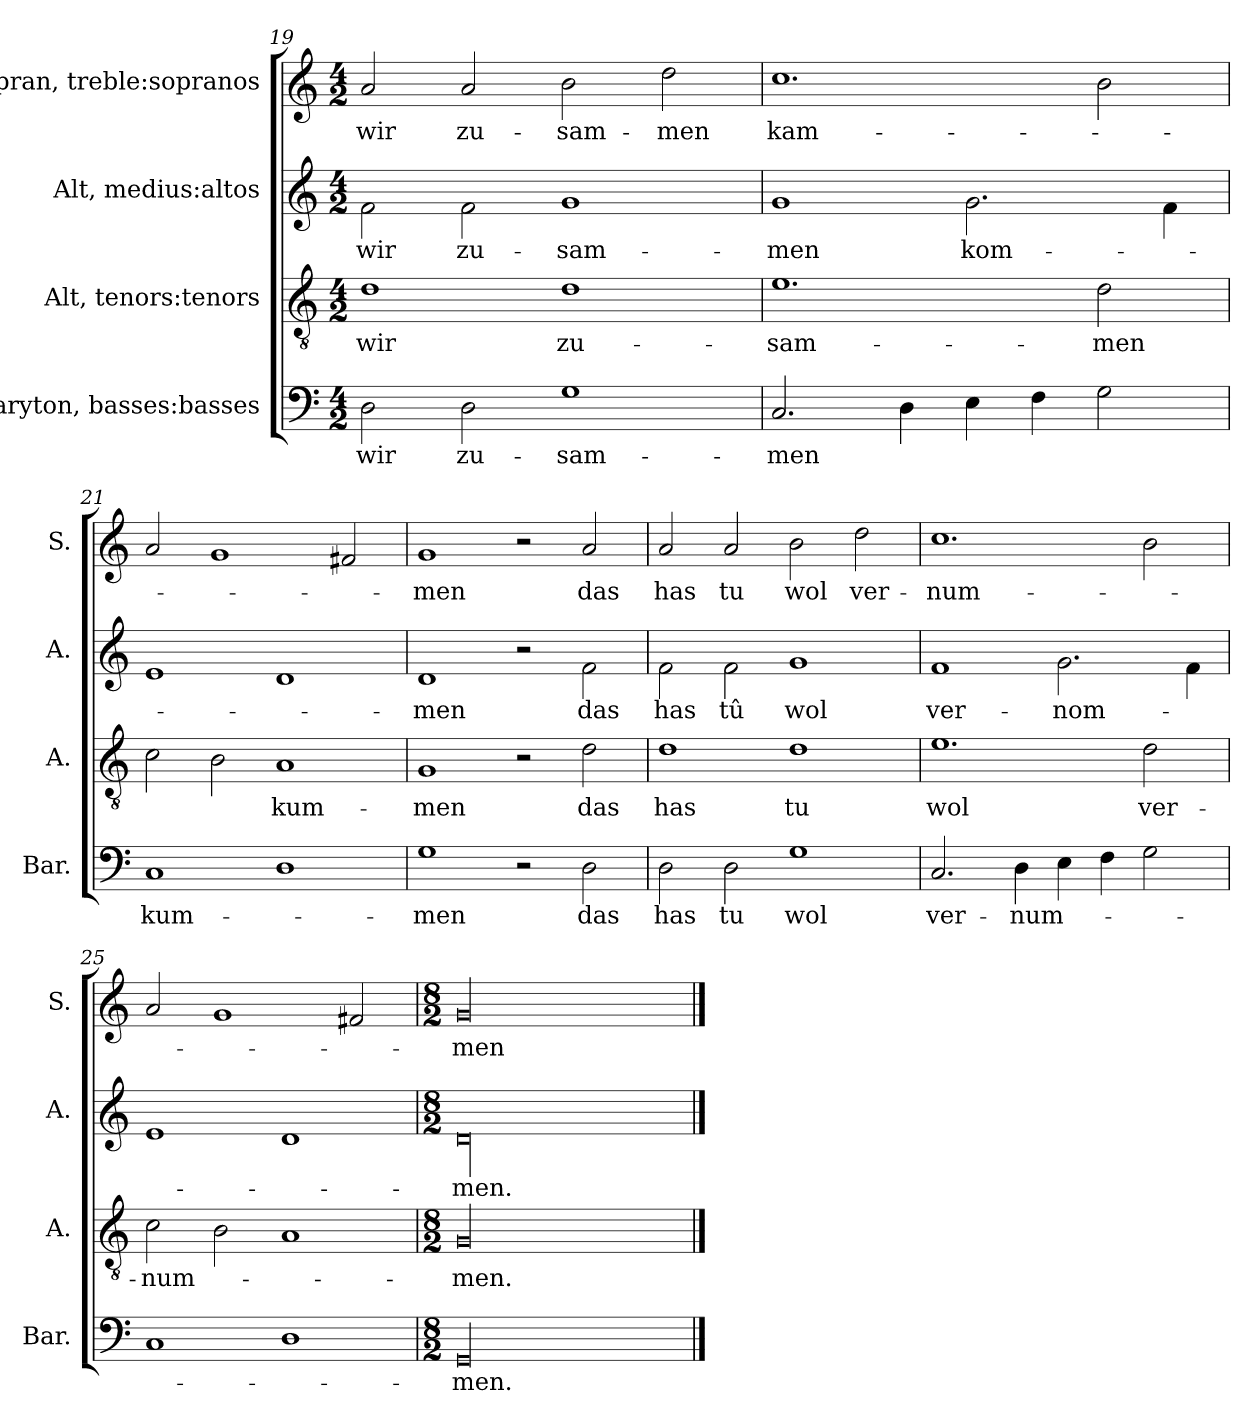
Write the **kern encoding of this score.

**kern	**text	**kern	**text	**kern	**text	**kern	**text
*part4	*part4	*part3	*part3	*part2	*part2	*part1	*part1
*staff4	*staff4	*staff3	*staff3	*staff2	*staff2	*staff1	*staff1
*I"Baryton, basses:basses	*	*I"Alt, tenors:tenors	*	*I"Alt, medius:altos	*	*I"Sopran, treble:sopranos	*
*I'Bar.	*	*I'A.	*	*I'A.	*	*I'S.	*
*clefF4	*	*clefGv2	*	*clefG2	*	*clefG2	*
*k[]	*	*k[]	*	*k[]	*	*k[]	*
*M4/2	*	*M4/2	*	*M4/2	*	*M4/2	*
=19	=19	=19	=19	=19	=19	=19	=19
!	!LO:LY:b	!	!LO:LY:b	!	!LO:LY:b	!	!LO:LY:b
2D\	wir	1d	wir	2f\	wir	2a/	wir
!	!LO:LY:b	!	!	!	!LO:LY:b	!	!LO:LY:b
2D\	zu-	.	.	2f\	zu-	2a/	zu-
!	!LO:LY:b	!	!LO:LY:b	!	!LO:LY:b	!	!LO:LY:b
1G	-sam-	1d	zu-	1g	-sam-	2b\	-sam-
!	!	!	!	!	!	!	!LO:LY:b
.	.	.	.	.	.	2dd\	-men
!!LO:PB:g=z
=20	=20	=20	=20	=20	=20	=20	=20
!	!LO:LY:b	!	!LO:LY:b	!	!LO:LY:b	!	!LO:LY:b
2.C/	-men	1.e	-sam-	1g	-men	1.cc	kam-
4D\	.	.	.	.	.	.	.
!	!	!	!	!	!LO:LY:b	!	!
4E\	.	.	.	2.g\	kom-	.	.
4F\	.	.	.	.	.	.	.
!	!	!	!LO:LY:b	!	!	!	!
2G\	.	2d\	-men	.	.	2b\	.
.	.	.	.	4f\	.	.	.
=21	=21	=21	=21	=21	=21	=21	=21
!	!LO:LY:b	!	!	!	!	!	!
1C	kum-	2c\	.	1e	.	2a/	.
.	.	2B\	.	.	.	1g	.
!	!	!	!LO:LY:b	!	!	!	!
1D	.	1A	kum-	1d	.	.	.
.	.	.	.	.	.	2f#X/	.
=22	=22	=22	=22	=22	=22	=22	=22
!	!LO:LY:b	!	!LO:LY:b	!	!LO:LY:b	!	!LO:LY:b
1G	-men	1G	-men	1d	-men	1g	-men
2r	.	2r	.	2r	.	2r	.
!	!LO:LY:b	!	!LO:LY:b	!	!LO:LY:b	!	!LO:LY:b
2D\	das	2d\	das	2f\	das	2a/	das
=23	=23	=23	=23	=23	=23	=23	=23
!	!LO:LY:b	!	!LO:LY:b	!	!LO:LY:b	!	!LO:LY:b
2D\	has	1d	has	2f\	has	2a/	has
!	!LO:LY:b	!	!	!	!LO:LY:b	!	!LO:LY:b
2D\	tu	.	.	2f\	tû	2a/	tu
!	!LO:LY:b	!	!LO:LY:b	!	!LO:LY:b	!	!LO:LY:b
1G	wol	1d	tu	1g	wol	2b\	wol
!	!	!	!	!	!	!	!LO:LY:b
.	.	.	.	.	.	2dd\	ver-
=24	=24	=24	=24	=24	=24	=24	=24
!	!LO:LY:b	!	!LO:LY:b	!	!LO:LY:b	!	!LO:LY:b
2.C/	ver-	1.e	wol	1f	ver-	1.cc	-num-
!	!LO:LY:b	!	!	!	!	!	!
4D\	-num-	.	.	.	.	.	.
!	!	!	!	!	!LO:LY:b	!	!
4E\	.	.	.	2.g\	-nom-	.	.
4F\	.	.	.	.	.	.	.
!	!	!	!LO:LY:b	!	!	!	!
2G\	.	2d\	ver-	.	.	2b\	.
.	.	.	.	4f\	.	.	.
=25	=25	=25	=25	=25	=25	=25	=25
!	!	!	!LO:LY:b	!	!	!	!
1C	.	2c\	-num-	1e	.	2a/	.
.	.	2B\	.	.	.	1g	.
1D	.	1A	.	1d	.	.	.
.	.	.	.	.	.	2f#X/	.
!!LO:PB:g=z
=26	=26	=26	=26	=26	=26	=26	=26
*M8/2	*	*M8/2	*	*M8/2	*	*M8/2	*
!	!LO:LY:b	!	!LO:LY:b	!	!LO:LY:b	!	!LO:LY:b
00GG/	-men.	00G/	-men.	00d\	-men.	00g/	-men
==	==	==	==	==	==	==	==
*-	*-	*-	*-	*-	*-	*-	*-
